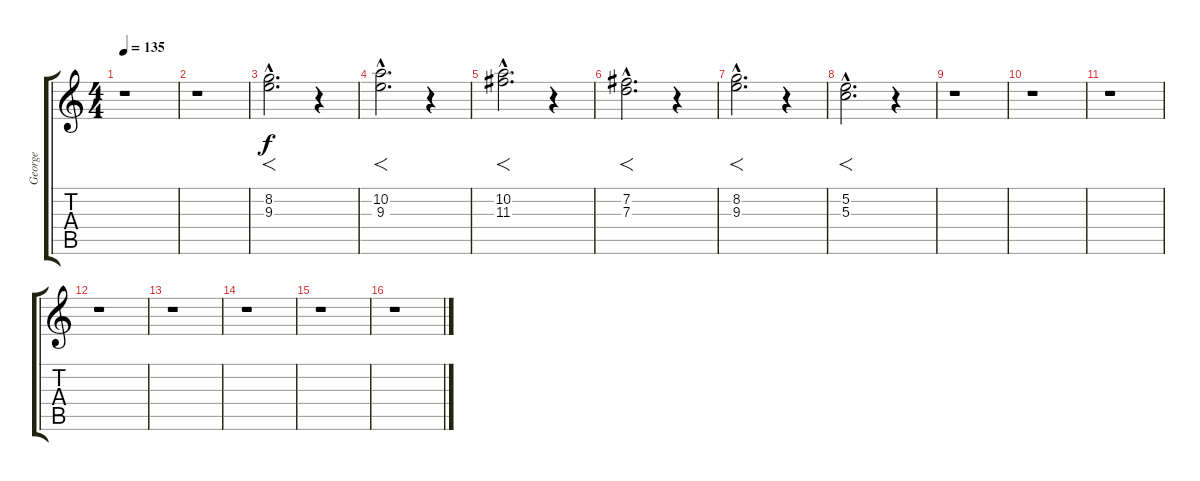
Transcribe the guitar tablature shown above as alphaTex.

\track ("George" "George") {instrument acousticguitarsteel}
\staff {score tabs}
\tuning (E4 B3 G3 D3 A2 E2) {hide}
\ts (4 4)
\tempo 135
\clef g2
\ks c
r.1{dy f} |
r.1 |
(8.2{hac} 9.3{hac}).2{f d volume 16 instrument harmonica} r.4 |
(10.2{hac} 9.3{hac}).2{f d} r.4 |
(10.2{hac} 11.3{hac}).2{f d} r.4 |
(7.2{hac} 7.3{hac}).2{f d} r.4 |
(8.2{hac} 9.3{hac}).2{f d} r.4 |
(5.2{hac} 5.3{hac}).2{f d} r.4 |
r.1 |
r.1 |
r.1 |
r.1 |
r.1 |
r.1 |
r.1 |
r.1
